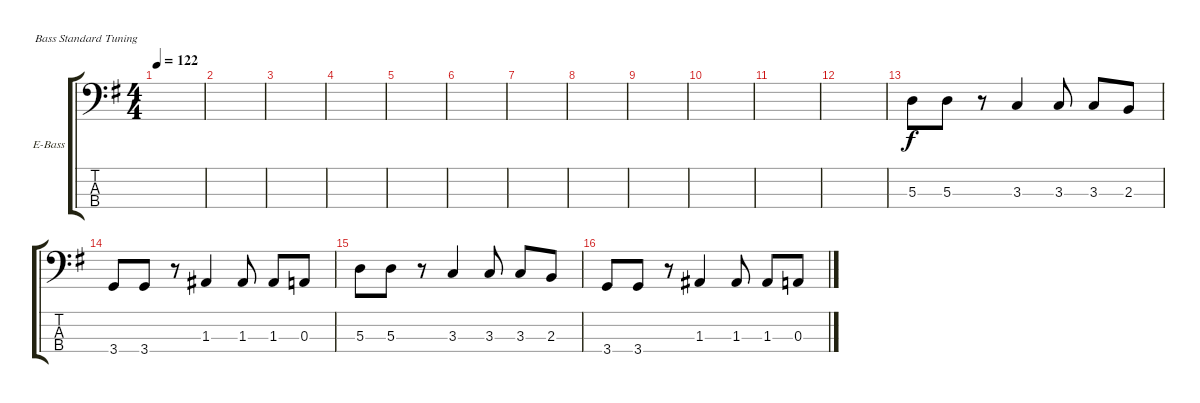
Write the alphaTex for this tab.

\defaultSystemsLayout 4
\bracketExtendMode groupsimilarinstruments
\firstSystemTrackNameOrientation horizontal
\otherSystemsTrackNameOrientation horizontal
\track ("Electric Bass" "E-Bass") {instrument electricbassfinger}
\staff {score tabs}
\tuning (G2 D2 A1 E1)
\ts (4 4)
\tempo 122
\clef f4
\ks g
|
|
|
|
|
|
|
|
|
|
|
|
5.3.8 5.3.8 r.8 3.3.4 3.3.8 3.3.8 2.3.8 |
3.4.8 3.4.8 r.8 1.3.4 1.3.8 1.3.8 0.3.8 |
5.3.8 5.3.8 r.8 3.3.4 3.3.8 3.3.8 2.3.8 |
3.4.8 3.4.8 r.8 1.3.4 1.3.8 1.3.8 0.3.8
